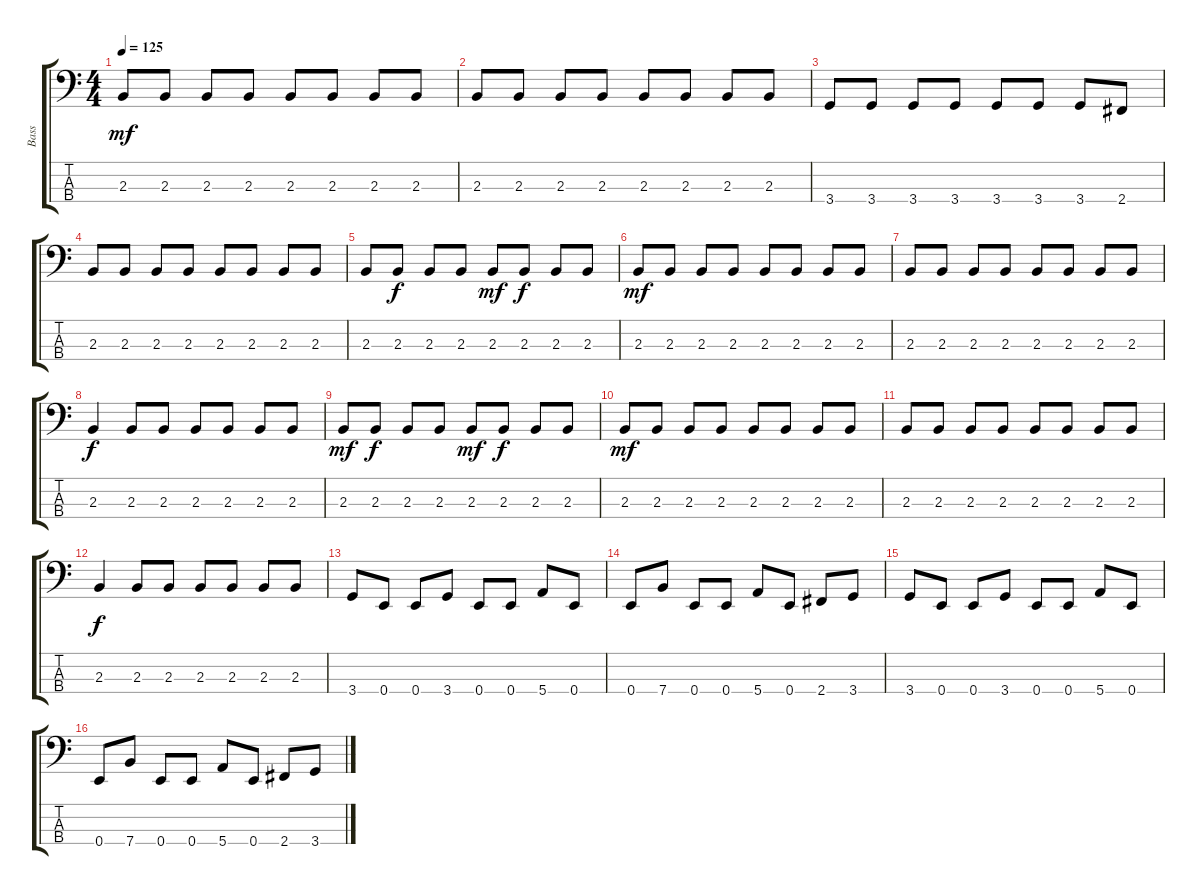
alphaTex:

\track ("Bass" "Bass") {instrument electricbassfinger}
\staff {score tabs}
\tuning (G2 D2 A1 E1) {hide}
\ts (4 4)
\tempo 125
\clef f4
\ks c
2.3.8{dy mf} 2.3.8 2.3.8 2.3.8 2.3.8 2.3.8 2.3.8 2.3.8 |
2.3.8 2.3.8 2.3.8 2.3.8 2.3.8 2.3.8 2.3.8 2.3.8 |
3.4.8 3.4.8 3.4.8 3.4.8 3.4.8 3.4.8 3.4.8 2.4.8 |
2.3.8 2.3.8 2.3.8 2.3.8 2.3.8 2.3.8 2.3.8 2.3.8 |
2.3.8 2.3.8{dy f} 2.3.8 2.3.8 2.3.8{dy mf} 2.3.8{dy f} 2.3.8 2.3.8 |
2.3.8{dy mf} 2.3.8 2.3.8 2.3.8 2.3.8 2.3.8 2.3.8 2.3.8 |
2.3.8 2.3.8 2.3.8 2.3.8 2.3.8 2.3.8 2.3.8 2.3.8 |
2.3.4{dy f} 2.3.8 2.3.8 2.3.8 2.3.8 2.3.8 2.3.8 |
2.3.8{dy mf} 2.3.8{dy f} 2.3.8 2.3.8 2.3.8{dy mf} 2.3.8{dy f} 2.3.8 2.3.8 |
2.3.8{dy mf} 2.3.8 2.3.8 2.3.8 2.3.8 2.3.8 2.3.8 2.3.8 |
2.3.8 2.3.8 2.3.8 2.3.8 2.3.8 2.3.8 2.3.8 2.3.8 |
2.3.4{dy f} 2.3.8 2.3.8 2.3.8 2.3.8 2.3.8 2.3.8 |
3.4.8 0.4.8 0.4.8 3.4.8 0.4.8 0.4.8 5.4.8 0.4.8 |
0.4.8 7.4.8 0.4.8 0.4.8 5.4.8 0.4.8 2.4.8 3.4.8 |
3.4.8 0.4.8 0.4.8 3.4.8 0.4.8 0.4.8 5.4.8 0.4.8 |
0.4.8 7.4.8 0.4.8 0.4.8 5.4.8 0.4.8 2.4.8 3.4.8
